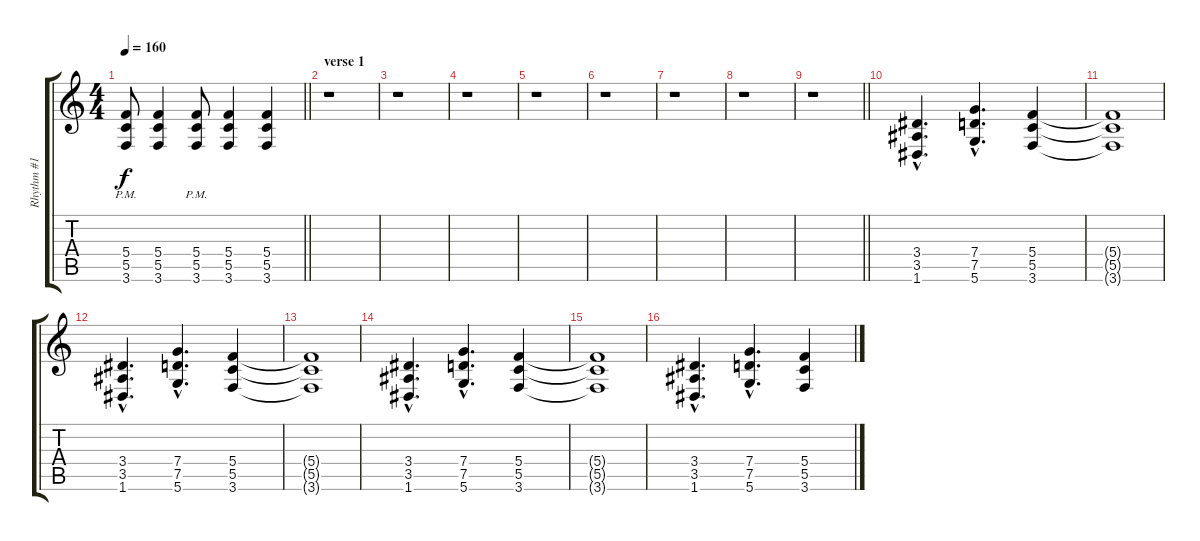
\track ("Rhythm #1" "Rhythm #1") {instrument distortionguitar}
\staff {score tabs}
\tuning (D4 A3 F3 C3 G2 D2) {hide}
\ts (4 4)
\tempo 160
\clef g2
\barLineRight lightlight
\ks aminor
(5.4{pm} 5.5{pm} 3.6{pm}).8{dy f} (5.4 5.5 3.6).4 (5.4{pm} 5.5{pm} 3.6{pm}).8 (5.4 5.5 3.6).4 (5.4 5.5 3.6).4 |
\section ("" "verse 1")
r.1 |
r.1 |
r.1 |
r.1 |
r.1 |
r.1 |
r.1 |
\barLineRight lightlight
r.1 |
\section ("" "")
(3.4{hac} 3.5{hac} 1.6{hac}).4{d} (7.4{hac} 7.5{hac} 5.6{hac}).4{d} (5.4 5.5 3.6).4 |
(5.4{t} 5.5{t} 3.6{t}).1 |
(3.4{hac} 3.5{hac} 1.6{hac}).4{d} (7.4{hac} 7.5{hac} 5.6{hac}).4{d} (5.4 5.5 3.6).4 |
(5.4{t} 5.5{t} 3.6{t}).1 |
(3.4{hac} 3.5{hac} 1.6{hac}).4{d} (7.4{hac} 7.5{hac} 5.6{hac}).4{d} (5.4 5.5 3.6).4 |
(5.4{t} 5.5{t} 3.6{t}).1 |
(3.4{hac} 3.5{hac} 1.6{hac}).4{d} (7.4{hac} 7.5{hac} 5.6{hac}).4{d} (5.4 5.5 3.6).4
